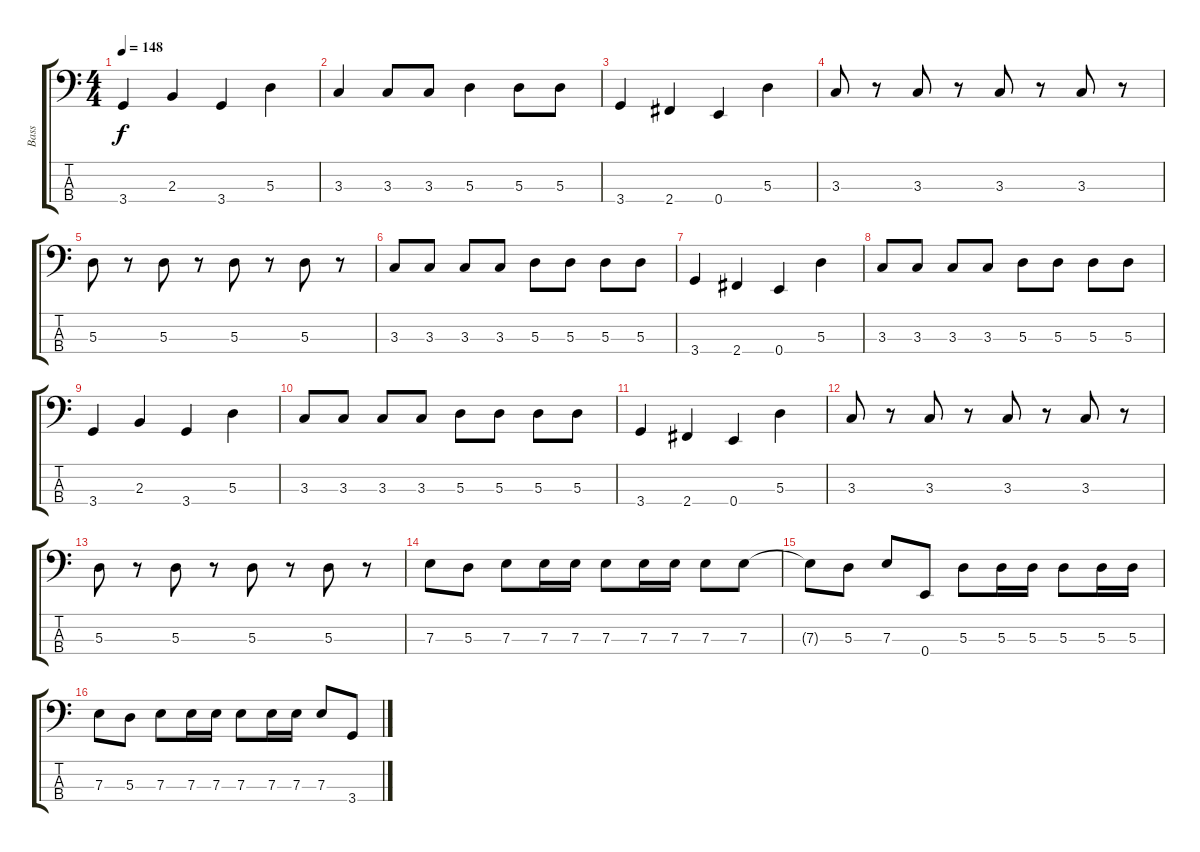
\track ("Bass" "Bass") {instrument electricbassfinger}
\staff {score tabs}
\tuning (G2 D2 A1 E1) {hide}
\ts (4 4)
\tempo 148
\clef f4
\ks c
3.4.4{dy f} 2.3.4 3.4.4 5.3.4 |
3.3.4 3.3.8 3.3.8 5.3.4 5.3.8 5.3.8 |
3.4.4 2.4.4 0.4.4 5.3.4 |
3.3.8 r.8 3.3.8 r.8 3.3.8 r.8 3.3.8 r.8 |
5.3.8 r.8 5.3.8 r.8 5.3.8 r.8 5.3.8 r.8 |
3.3.8 3.3.8 3.3.8 3.3.8 5.3.8 5.3.8 5.3.8 5.3.8 |
3.4.4 2.4.4 0.4.4 5.3.4 |
3.3.8 3.3.8 3.3.8 3.3.8 5.3.8 5.3.8 5.3.8 5.3.8 |
3.4.4 2.3.4 3.4.4 5.3.4 |
3.3.8 3.3.8 3.3.8 3.3.8 5.3.8 5.3.8 5.3.8 5.3.8 |
3.4.4 2.4.4 0.4.4 5.3.4 |
3.3.8 r.8 3.3.8 r.8 3.3.8 r.8 3.3.8 r.8 |
5.3.8 r.8 5.3.8 r.8 5.3.8 r.8 5.3.8 r.8 |
7.3.8 5.3.8 7.3.8 7.3.16 7.3.16 7.3.8 7.3.16 7.3.16 7.3.8 7.3.8 |
7.3{t}.8 5.3.8 7.3.8 0.4.8 5.3.8 5.3.16 5.3.16 5.3.8 5.3.16 5.3.16 |
7.3.8 5.3.8 7.3.8 7.3.16 7.3.16 7.3.8 7.3.16 7.3.16 7.3.8 3.4.8
